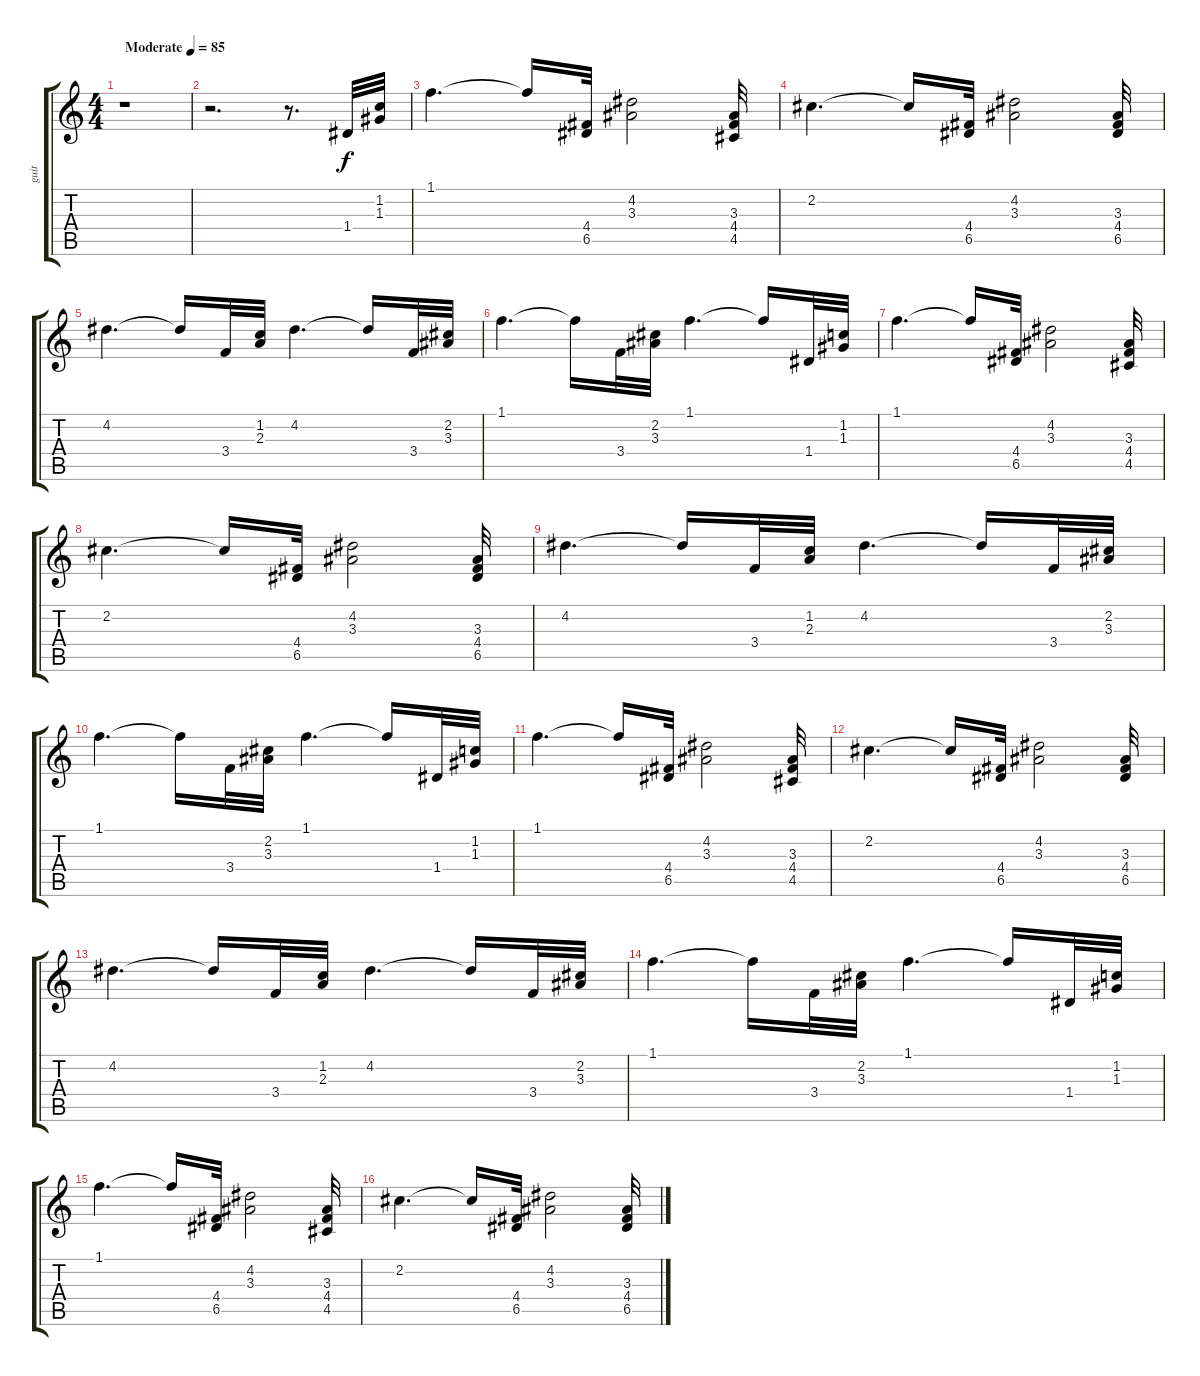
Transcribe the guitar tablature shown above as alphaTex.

\track ("guit" "guit") {instrument acousticguitarsteel}
\staff {score tabs}
\tuning (E4 B3 G3 D3 A2 E2) {hide}
\ts (4 4)
\tempo (85 "Moderate")
\clef g2
\ks c
r.1{dy f instrument acousticguitarsteel} |
r.2{d} r.8{d} 1.4.32{volume 9 balance 0} (1.2 1.3).32 |
1.1.4{d} 1.1{t}.16 (4.4 6.5).32{balance 16} (4.2 3.3).2 (3.3 4.4 4.5).32{balance 0} |
2.2.4{d} 2.2{t}.16 (4.4 6.5).32{balance 16} (4.2 3.3).2 (3.3 4.4 6.5).32{balance 0} |
4.2.4{d} 4.2{t}.16 3.4.32{balance 16} (1.2 2.3).32 4.2.4{d} 4.2{t}.16 3.4.32{balance 0} (2.2 3.3).32 |
1.1.4{d} 1.1{t}.16 3.4.32{balance 16} (2.2 3.3).32 1.1.4{d} 1.1{t}.16 1.4.32{balance 0} (1.2 1.3).32 |
1.1.4{d} 1.1{t}.16 (4.4 6.5).32{balance 16} (4.2 3.3).2 (3.3 4.4 4.5).32{balance 0} |
2.2.4{d} 2.2{t}.16 (4.4 6.5).32{balance 16} (4.2 3.3).2 (3.3 4.4 6.5).32{balance 0} |
4.2.4{d} 4.2{t}.16 3.4.32{balance 16} (1.2 2.3).32 4.2.4{d} 4.2{t}.16 3.4.32{balance 0} (2.2 3.3).32 |
1.1.4{d} 1.1{t}.16 3.4.32{balance 16} (2.2 3.3).32 1.1.4{d} 1.1{t}.16 1.4.32{balance 0} (1.2 1.3).32 |
1.1.4{d} 1.1{t}.16 (4.4 6.5).32{balance 16} (4.2 3.3).2 (3.3 4.4 4.5).32{balance 0} |
2.2.4{d} 2.2{t}.16 (4.4 6.5).32{balance 16} (4.2 3.3).2 (3.3 4.4 6.5).32{balance 0} |
4.2.4{d} 4.2{t}.16 3.4.32{balance 16} (1.2 2.3).32 4.2.4{d} 4.2{t}.16 3.4.32{balance 0} (2.2 3.3).32 |
1.1.4{d} 1.1{t}.16 3.4.32{balance 16} (2.2 3.3).32 1.1.4{d} 1.1{t}.16 1.4.32{balance 0} (1.2 1.3).32 |
1.1.4{d} 1.1{t}.16 (4.4 6.5).32{balance 16} (4.2 3.3).2 (3.3 4.4 4.5).32{balance 0} |
2.2.4{d} 2.2{t}.16 (4.4 6.5).32{balance 16} (4.2 3.3).2 (3.3 4.4 6.5).32{balance 0}
